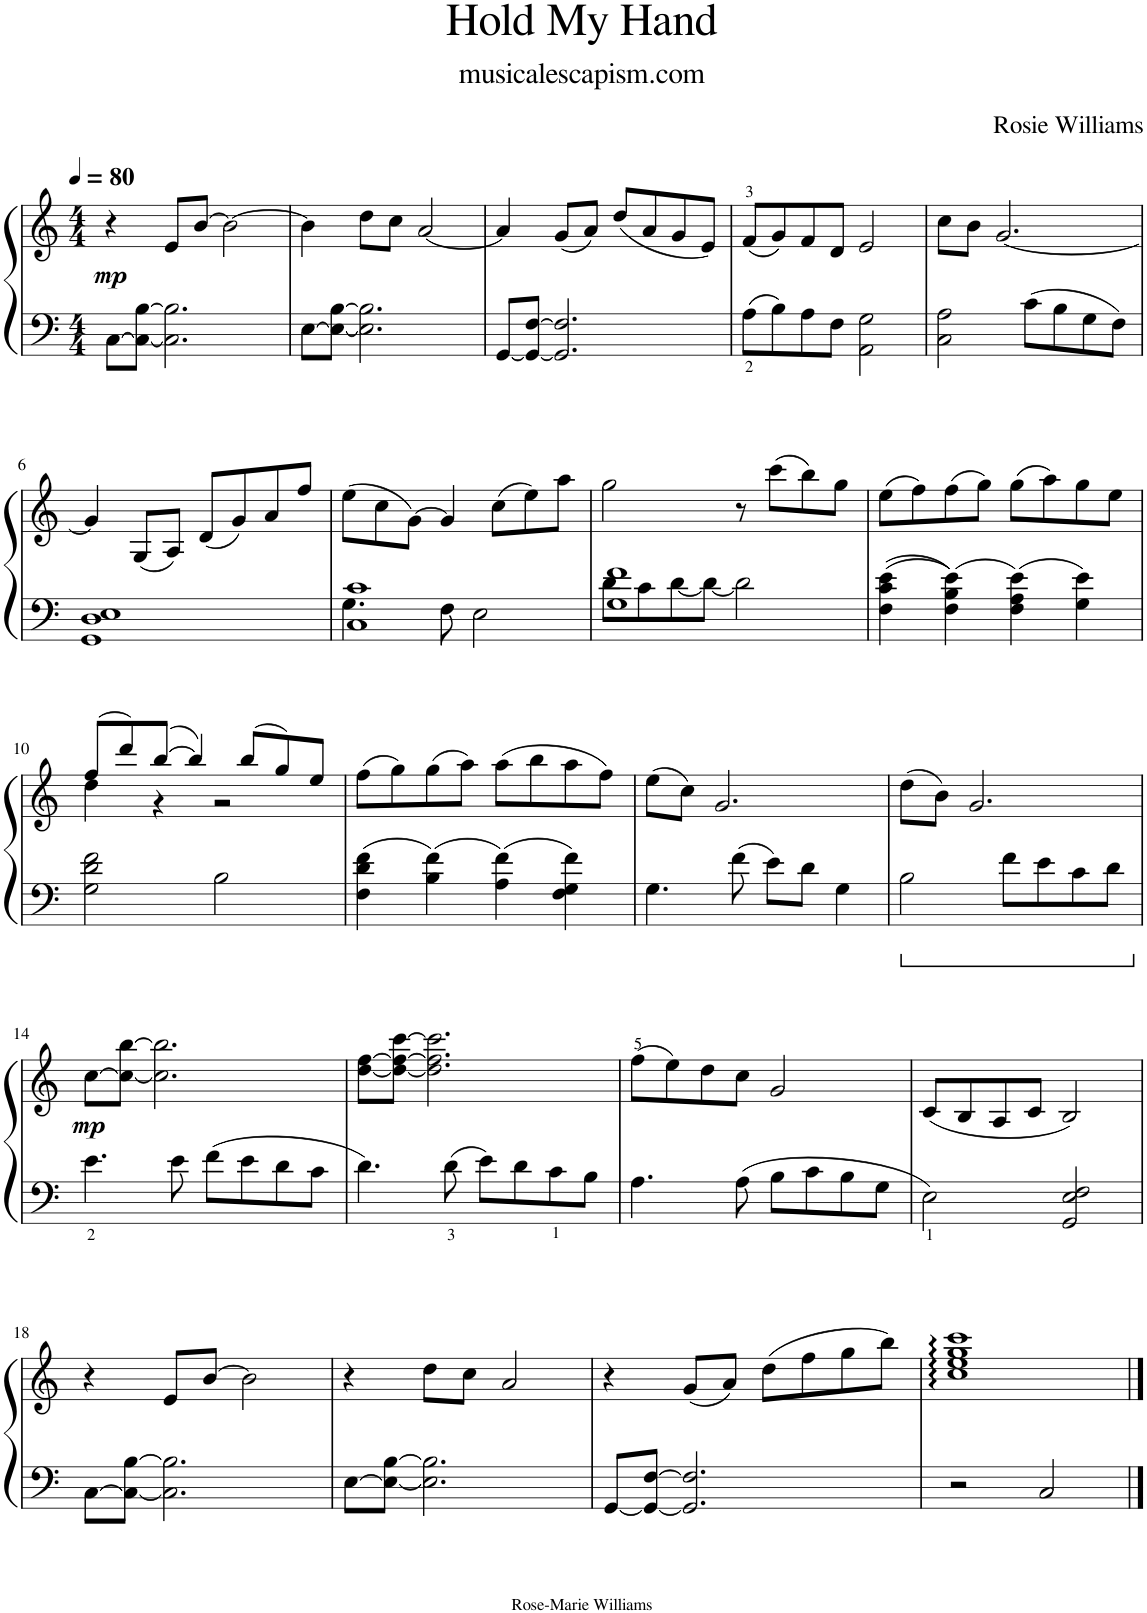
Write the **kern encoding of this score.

**kern	**kern	**dynam
*part1	*part1	*part1
*staff2	*staff1	*staff1/2
*I"Piano	*	*
*I'Pno.	*	*
*clefF4	*clefG2	*
*k[]	*k[]	*
*M4/4	*M4/4	*
*MM80	*MM80	*
=1	=1	=1
!	!	!LO:DY:b
[8C\L	4r	mp
8C\_ [8B\J	.	.
2.C\] 2.B\]	8e/L	.
.	[8b/J	.
.	2b\_	.
=2	=2	=2
[8E\L	4b\]	.
8E\_ [8B\J	.	.
2.E\] 2.B\]	8dd\L	.
.	8cc\J	.
.	[2a/	.
=3	=3	=3
[8GG/L	4a/]	.
8GG/_ [8F/J	.	.
2.GG/] 2.F/]	(<8g/L	.
.	8a/J)	.
.	(<8dd/L	.
.	8a/	.
.	8g/	.
.	8e/J)	.
=4	=4	=4
8A\L	(<8f/L	.
8B\	8g/)	.
8A\	8f/	.
8F\J	8d/J	.
2AA\ 2G\	2e/	.
=5	=5	=5
2C\ 2A\	8cc\L	.
.	8b\J	.
.	[2.g/	.
8c\L	.	.
8B\	.	.
8G\	.	.
8F\J	.	.
!!LO:LB:g=z
=6	=6	=6
1GG 1D 1E	4g/]	.
.	(<8G/L	.
.	8A/J)	.
.	(<8d/L	.
.	8g/)	.
.	8a/	.
.	8ff/J	.
=7	=7	=7
*^	*	*
1C 1c	4.G\	(>8ee\L	.
.	.	8cc\	.
.	.	[8g\J)	.
.	8F\	4g/]	.
.	2E\	.	.
.	.	(>8cc\L	.
.	.	8ee\)	.
.	.	8aa\J	.
=8	=8	=8	=8
1G 1f	8d\L	2gg\	.
.	8c\	.	.
.	[8d\	.	.
.	8d\J_	.	.
.	2d\]	8r	.
.	.	(>8ccc\L	.
.	.	8bb\)	.
.	.	8gg\J	.
*v	*v	*	*
=9	=9	=9
4F\ 4c\ 4e\	(>8ee\L	.
.	8ff\)	.
4F\ 4B\ 4e\	(>8ff\	.
.	8gg\J)	.
4F\ 4A\ 4e\	(>8gg\L	.
.	8aa\)	.
4G\ 4e\	8gg\	.
.	8ee\J	.
!!LO:LB:g=z
=10	=10	=10
*	*^	*
2G\ 2d\ 2f\	(>8ff/L	4dd\	.
.	8ddd/)	.	.
.	(>[8bb/J	4r	.
.	4bb/])	.	.
2B\	.	2r	.
.	(>8bb/L	.	.
.	8gg/)	.	.
.	8ee/J	.	.
*	*v	*v	*
=11	=11	=11
4F\ 4d\ 4f\	(>8ff\L	.
.	8gg\)	.
4B\ 4f\	(>8gg\	.
.	8aa\J)	.
4A\ 4f\	(>8aa\L	.
.	8bb\	.
4F\ 4G\ 4f\	8aa\	.
.	8ff\J)	.
=12	=12	=12
4.G\	(>8ee\L	.
.	8cc\J)	.
.	2.g/	.
8f\	.	.
8e\L	.	.
8d\J	.	.
4G\	.	.
=13	=13	=13
2B\	(>8dd\L	.
.	8b\J)	.
.	2.g/	.
8f\L	.	.
8e\	.	.
8c\	.	.
8d\J	.	.
!!LO:LB:g=z
=14	=14	=14
!	!	!LO:DY:b
4.e\	[8cc\L	mp
.	8cc\_ [8bb\J	.
.	2.cc\] 2.bb\]	.
8e\	.	.
8f\L	.	.
8e\	.	.
8d\	.	.
8c\J	.	.
=15	=15	=15
4.d\	[8dd\ [8ff\L	.
.	8dd\_ 8ff\_ [8ccc\J	.
.	2.dd\] 2.ff\] 2.ccc\]	.
8d\	.	.
8e\L	.	.
8d\	.	.
8c\	.	.
8B\J	.	.
=16	=16	=16
4.A\	(>8ff\L	.
.	8ee\)	.
.	8dd\	.
8A\	8cc\J	.
8B\L	2g/	.
8c\	.	.
8B\	.	.
8G\J	.	.
=17	=17	=17
2E\	(<8c/L	.
.	8B/	.
.	8A/	.
.	8c/J	.
2GG/ 2E/ 2F/	2B/)	.
!!LO:LB:g=z
=18	=18	=18
[8C\L	4r	.
8C\_ [8B\J	.	.
2.C\] 2.B\]	8e/L	.
.	[8b/J	.
.	2b\]	.
=19	=19	=19
[8E\L	4r	.
8E\_ [8B\J	.	.
2.E\] 2.B\]	8dd\L	.
.	8cc\J	.
.	2a/	.
=20	=20	=20
[8GG/L	4r	.
8GG/_ [8F/J	.	.
2.GG/] 2.F/]	(<8g/L	.
.	8a/J)	.
.	(>8dd\L	.
.	8ff\	.
.	8gg\	.
.	8bb\J)	.
=21	=21	=21
2r	1cc: 1ee: 1gg: 1ccc:	.
2C/	.	.
==	==	==
*-	*-	*-
